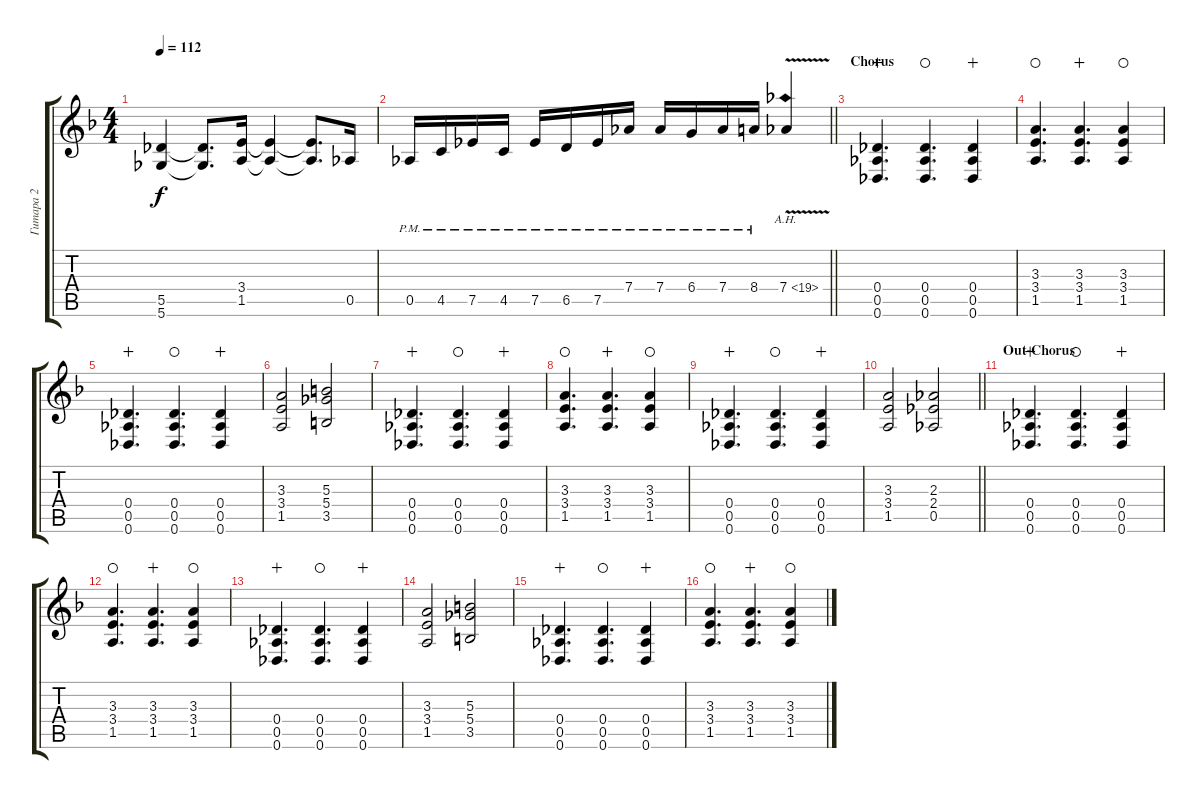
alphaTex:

\track ("Гитара 2" "Гитара 2") {instrument distortionguitar}
\staff {score tabs}
\tuning (Eb4 Bb3 Gb3 Db3 Ab2 Db2) {hide}
\ts (4 4)
\tempo 112
\clef g2
\ks dminor
(5.5{t} 5.6{t}).4{dy f} (5.5{t} 5.6{t}).8{d} (3.4 1.5).16 (3.4{t} 1.5{t}).4 (3.4{t} 1.5{t}).8{d} 0.5.16 |
\barLineRight lightlight
0.5{pm}.16 4.5{pm}.16 7.5{pm}.16 4.5{pm}.16 7.5{pm}.16 6.5{pm}.16 7.5{pm}.16 7.4{pm}.16 7.4{pm}.16 6.4{pm}.16 7.4{pm}.16 8.4{pm}.16 7.4{ah 12 v}.4 |
\section ("" "Chorus")
(0.4 0.5 0.6).4{d wahc} (0.4 0.5 0.6).4{d waho} (0.4 0.5 0.6).4{wahc} |
(3.3 3.4 1.5).4{d waho} (3.3 3.4 1.5).4{d wahc} (3.3 3.4 1.5).4{waho} |
(0.4 0.5 0.6).4{d wahc} (0.4 0.5 0.6).4{d waho} (0.4 0.5 0.6).4{wahc} |
(3.3 3.4 1.5).2 (5.3 5.4 3.5).2 |
(0.4 0.5 0.6).4{d wahc} (0.4 0.5 0.6).4{d waho} (0.4 0.5 0.6).4{wahc} |
(3.3 3.4 1.5).4{d waho} (3.3 3.4 1.5).4{d wahc} (3.3 3.4 1.5).4{waho} |
(0.4 0.5 0.6).4{d wahc} (0.4 0.5 0.6).4{d waho} (0.4 0.5 0.6).4{wahc} |
\barLineRight lightlight
(3.3 3.4 1.5).2 (2.3 2.4 0.5).2 |
\section ("" "Out-Chorus")
(0.4 0.5 0.6).4{d wahc} (0.4 0.5 0.6).4{d waho} (0.4 0.5 0.6).4{wahc} |
(3.3 3.4 1.5).4{d waho} (3.3 3.4 1.5).4{d wahc} (3.3 3.4 1.5).4{waho} |
(0.4 0.5 0.6).4{d wahc} (0.4 0.5 0.6).4{d waho} (0.4 0.5 0.6).4{wahc} |
(3.3 3.4 1.5).2 (5.3 5.4 3.5).2 |
(0.4 0.5 0.6).4{d wahc} (0.4 0.5 0.6).4{d waho} (0.4 0.5 0.6).4{wahc} |
(3.3 3.4 1.5).4{d waho} (3.3 3.4 1.5).4{d wahc} (3.3 3.4 1.5).4{waho}
